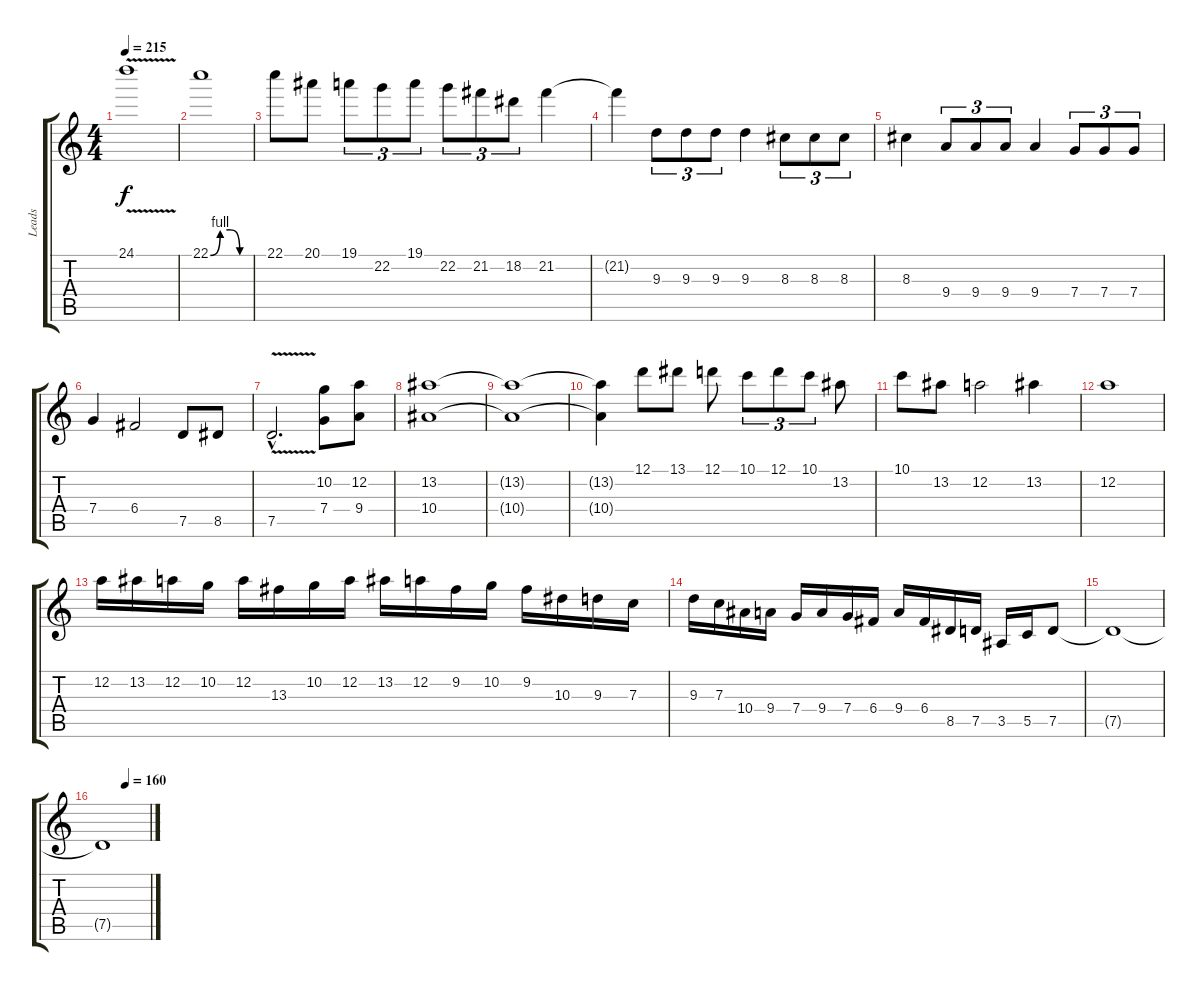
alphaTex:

\track ("Leads" "Leads") {instrument distortionguitar}
\staff {score tabs}
\tuning (D4 A3 F3 C3 G2 D2) {hide}
\ts (4 4)
\tempo 215
\clef g2
\ks c
24.1{v}.1{dy f} |
22.1{be (custom 0 0 15 4 30 4 45 0 60 0)}.1 |
22.1.8 20.1.8 19.1.8{tu (3 2)} 22.2.8{tu (3 2)} 19.1.8{tu (3 2)} 22.2.8{tu (3 2)} 21.2.8{tu (3 2)} 18.2.8{tu (3 2)} 21.2.4 |
21.2{t}.4 9.3.8{tu (3 2)} 9.3.8{tu (3 2)} 9.3.8{tu (3 2)} 9.3.4 8.3.8{tu (3 2)} 8.3.8{tu (3 2)} 8.3.8{tu (3 2)} |
8.3.4 9.4.8{tu (3 2)} 9.4.8{tu (3 2)} 9.4.8{tu (3 2)} 9.4.4 7.4.8{tu (3 2)} 7.4.8{tu (3 2)} 7.4.8{tu (3 2)} |
7.4.4 6.4.2 7.5.8 8.5.8 |
7.5{v hac}.2{d} (10.2 7.4).8 (12.2 9.4).8 |
(13.2 10.4).1 |
(13.2{t} 10.4{t}).1 |
(13.2{t} 10.4{t}).4 12.1.8 13.1.8 12.1.8 10.1.8{tu (3 2)} 12.1.8{tu (3 2)} 10.1.8{tu (3 2)} 13.2.8 |
10.1.8 13.2.8 12.2.2 13.2.4 |
12.2.1 |
12.2.16 13.2.16 12.2.16 10.2.16 12.2.16 13.3.16 10.2.16 12.2.16 13.2.16 12.2.16 9.2.16 10.2.16 9.2.16 10.3.16 9.3.16 7.3.16 |
9.3.16 7.3.16 10.4.16 9.4.16 7.4.16 9.4.16 7.4.16 6.4.16 9.4.16 6.4.16 8.5.16 7.5.16 3.5.16 5.5.16 7.5.8 |
7.5{t}.1 |
\tempo (160 0.5)
7.5{t}.1
